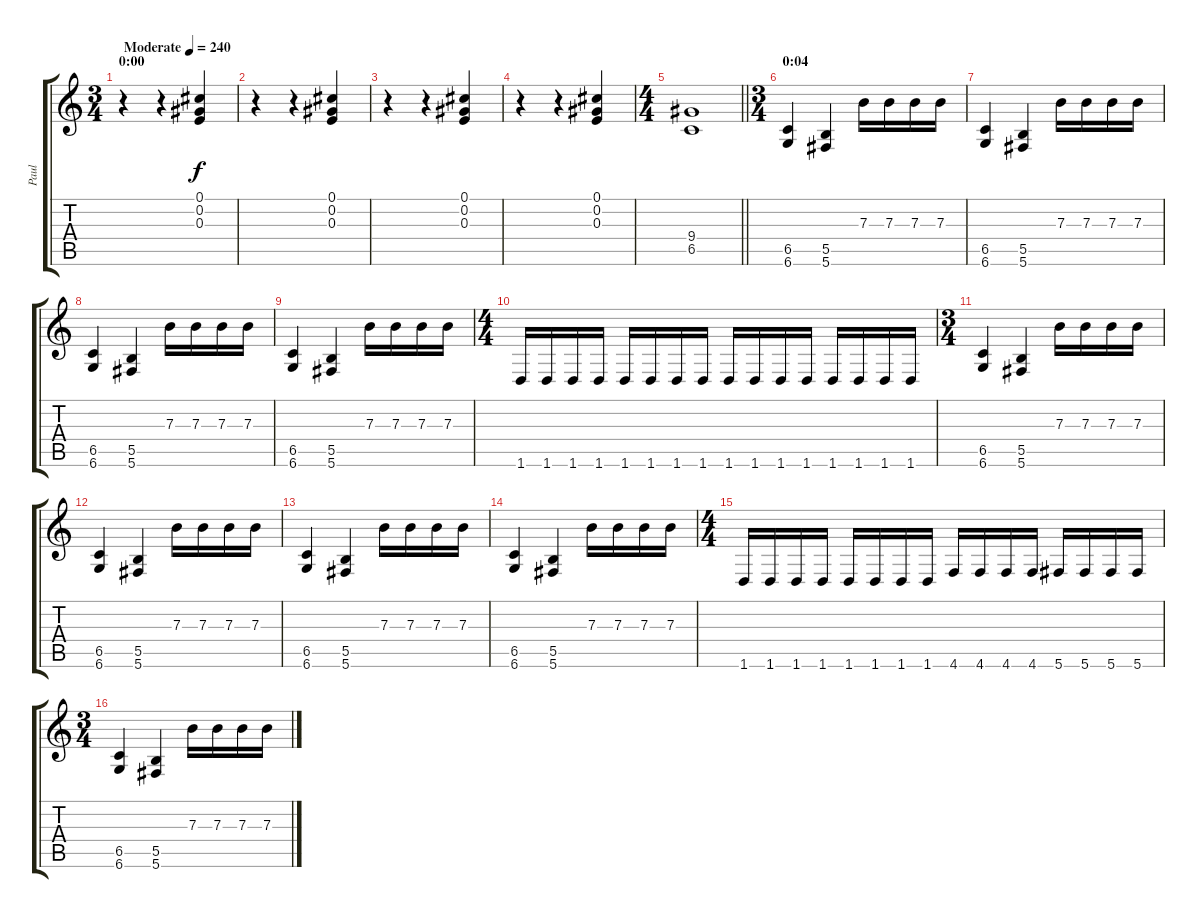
\track ("Paul" "Paul") {instrument distortionguitar}
\staff {score tabs}
\tuning (Db4 Ab3 E3 B2 Gb2 Db2) {hide}
\ts (3 4)
\section ("" "0:00")
\tempo (240 "Moderate")
\clef g2
\ks c
r.4{dy f balance 10 instrument distortionguitar} r.4 (0.1 0.2 0.3).4 |
r.4 r.4 (0.1 0.2 0.3).4 |
r.4 r.4 (0.1 0.2 0.3).4 |
r.4 r.4 (0.1 0.2 0.3).4 |
\ts (4 4)
\barLineRight lightlight
(9.4 6.5).1{balance 14} |
\ts (3 4)
\section ("" "0:04")
(6.5 6.6).4 (5.5 5.6).4 7.3.16 7.3.16 7.3.16 7.3.16 |
(6.5 6.6).4 (5.5 5.6).4 7.3.16 7.3.16 7.3.16 7.3.16 |
(6.5 6.6).4 (5.5 5.6).4 7.3.16 7.3.16 7.3.16 7.3.16 |
(6.5 6.6).4 (5.5 5.6).4 7.3.16 7.3.16 7.3.16 7.3.16 |
\ts (4 4)
1.6.16 1.6.16 1.6.16 1.6.16 1.6.16 1.6.16 1.6.16 1.6.16 1.6.16 1.6.16 1.6.16 1.6.16 1.6.16 1.6.16 1.6.16 1.6.16 |
\ts (3 4)
(6.5 6.6).4 (5.5 5.6).4 7.3.16 7.3.16 7.3.16 7.3.16 |
(6.5 6.6).4 (5.5 5.6).4 7.3.16 7.3.16 7.3.16 7.3.16 |
(6.5 6.6).4 (5.5 5.6).4 7.3.16 7.3.16 7.3.16 7.3.16 |
(6.5 6.6).4 (5.5 5.6).4 7.3.16 7.3.16 7.3.16 7.3.16 |
\ts (4 4)
1.6.16 1.6.16 1.6.16 1.6.16 1.6.16 1.6.16 1.6.16 1.6.16 4.6.16 4.6.16 4.6.16 4.6.16 5.6.16 5.6.16 5.6.16 5.6.16 |
\ts (3 4)
(6.5 6.6).4 (5.5 5.6).4 7.3.16 7.3.16 7.3.16 7.3.16
